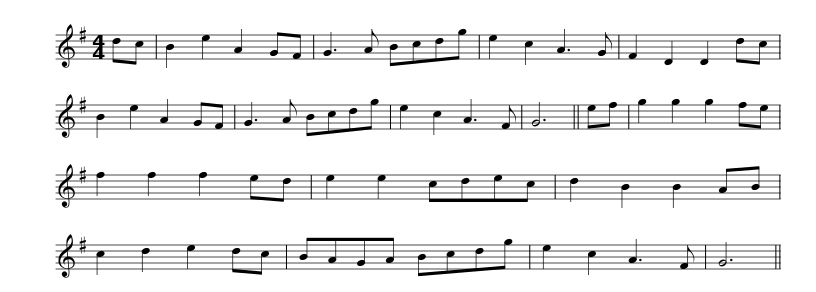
X:1
L:1/8
M:4/4
I:linebreak $
K:G
V:1 treble
V:1
 dc | B2 e2 A2 GF | G3 A Bcdg | e2 c2 A3 G | F2 D2 D2 dc | %5
 B2 e2 A2 GF | G3 A Bcdg | e2 c2 A3 F |$ G6 || ef | %10
 g2 g2 g2 fe | f2 f2 f2 ed | e2 e2 cdec | d2 B2 B2 AB | c2 d2 e2 dc | %15
 BAGA Bcdg | e2 c2 A3 F |$ G6 || %18
